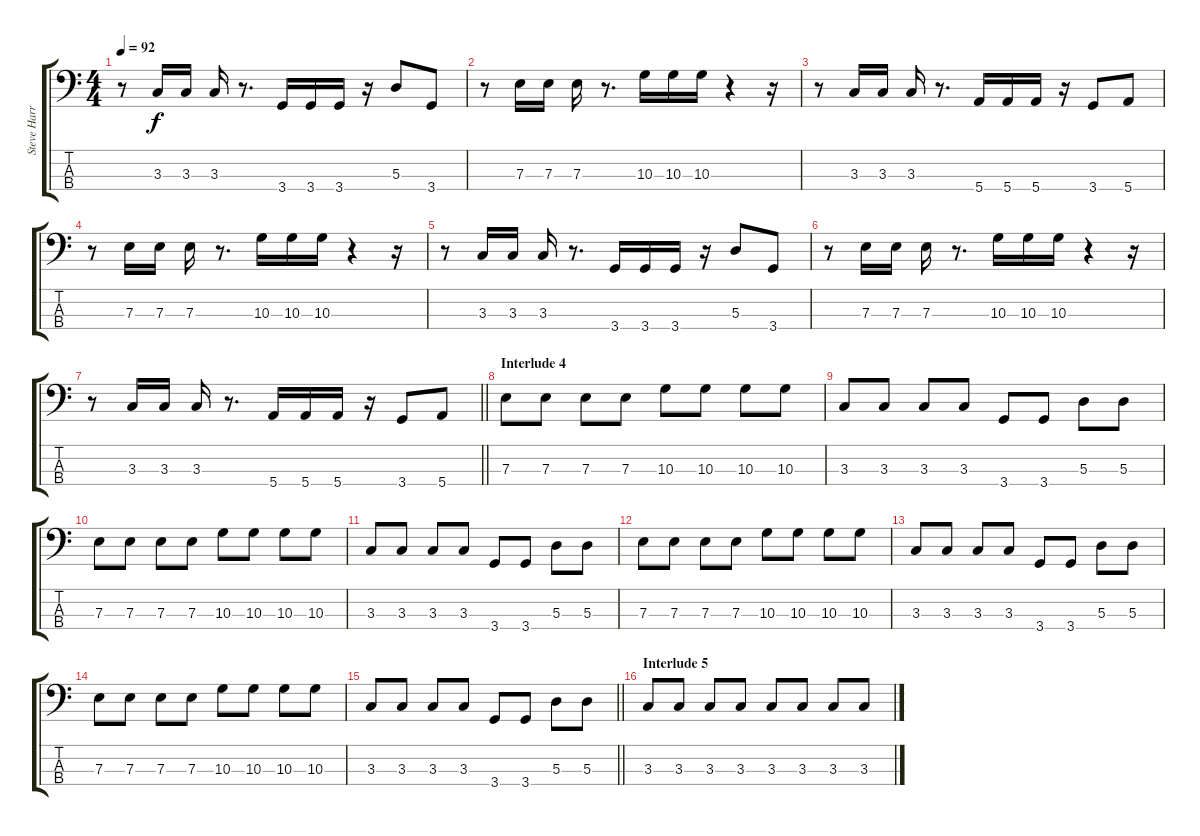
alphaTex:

\track ("Steve Harris" "Steve Harr") {instrument electricbassfinger}
\staff {score tabs}
\tuning (G2 D2 A1 E1) {hide}
\ts (4 4)
\tempo 92
\clef f4
\ks c
r.8{dy f} 3.3.16 3.3.16 3.3.16 r.8{d} 3.4.16 3.4.16 3.4.16 r.16 5.3.8 3.4.8 |
r.8 7.3.16 7.3.16 7.3.16 r.8{d} 10.3.16 10.3.16 10.3.16 r.4 r.16 |
r.8 3.3.16 3.3.16 3.3.16 r.8{d} 5.4.16 5.4.16 5.4.16 r.16 3.4.8 5.4.8 |
r.8 7.3.16 7.3.16 7.3.16 r.8{d} 10.3.16 10.3.16 10.3.16 r.4 r.16 |
r.8 3.3.16 3.3.16 3.3.16 r.8{d} 3.4.16 3.4.16 3.4.16 r.16 5.3.8 3.4.8 |
r.8 7.3.16 7.3.16 7.3.16 r.8{d} 10.3.16 10.3.16 10.3.16 r.4 r.16 |
\barLineRight lightlight
r.8 3.3.16 3.3.16 3.3.16 r.8{d} 5.4.16 5.4.16 5.4.16 r.16 3.4.8 5.4.8 |
\section ("" "Interlude 4")
7.3.8 7.3.8 7.3.8 7.3.8 10.3.8 10.3.8 10.3.8 10.3.8 |
3.3.8 3.3.8 3.3.8 3.3.8 3.4.8 3.4.8 5.3.8 5.3.8 |
7.3.8 7.3.8 7.3.8 7.3.8 10.3.8 10.3.8 10.3.8 10.3.8 |
3.3.8 3.3.8 3.3.8 3.3.8 3.4.8 3.4.8 5.3.8 5.3.8 |
7.3.8 7.3.8 7.3.8 7.3.8 10.3.8 10.3.8 10.3.8 10.3.8 |
3.3.8 3.3.8 3.3.8 3.3.8 3.4.8 3.4.8 5.3.8 5.3.8 |
7.3.8 7.3.8 7.3.8 7.3.8 10.3.8 10.3.8 10.3.8 10.3.8 |
\barLineRight lightlight
3.3.8 3.3.8 3.3.8 3.3.8 3.4.8 3.4.8 5.3.8 5.3.8 |
\section ("" "Interlude 5")
3.3.8 3.3.8 3.3.8 3.3.8 3.3.8 3.3.8 3.3.8 3.3.8
